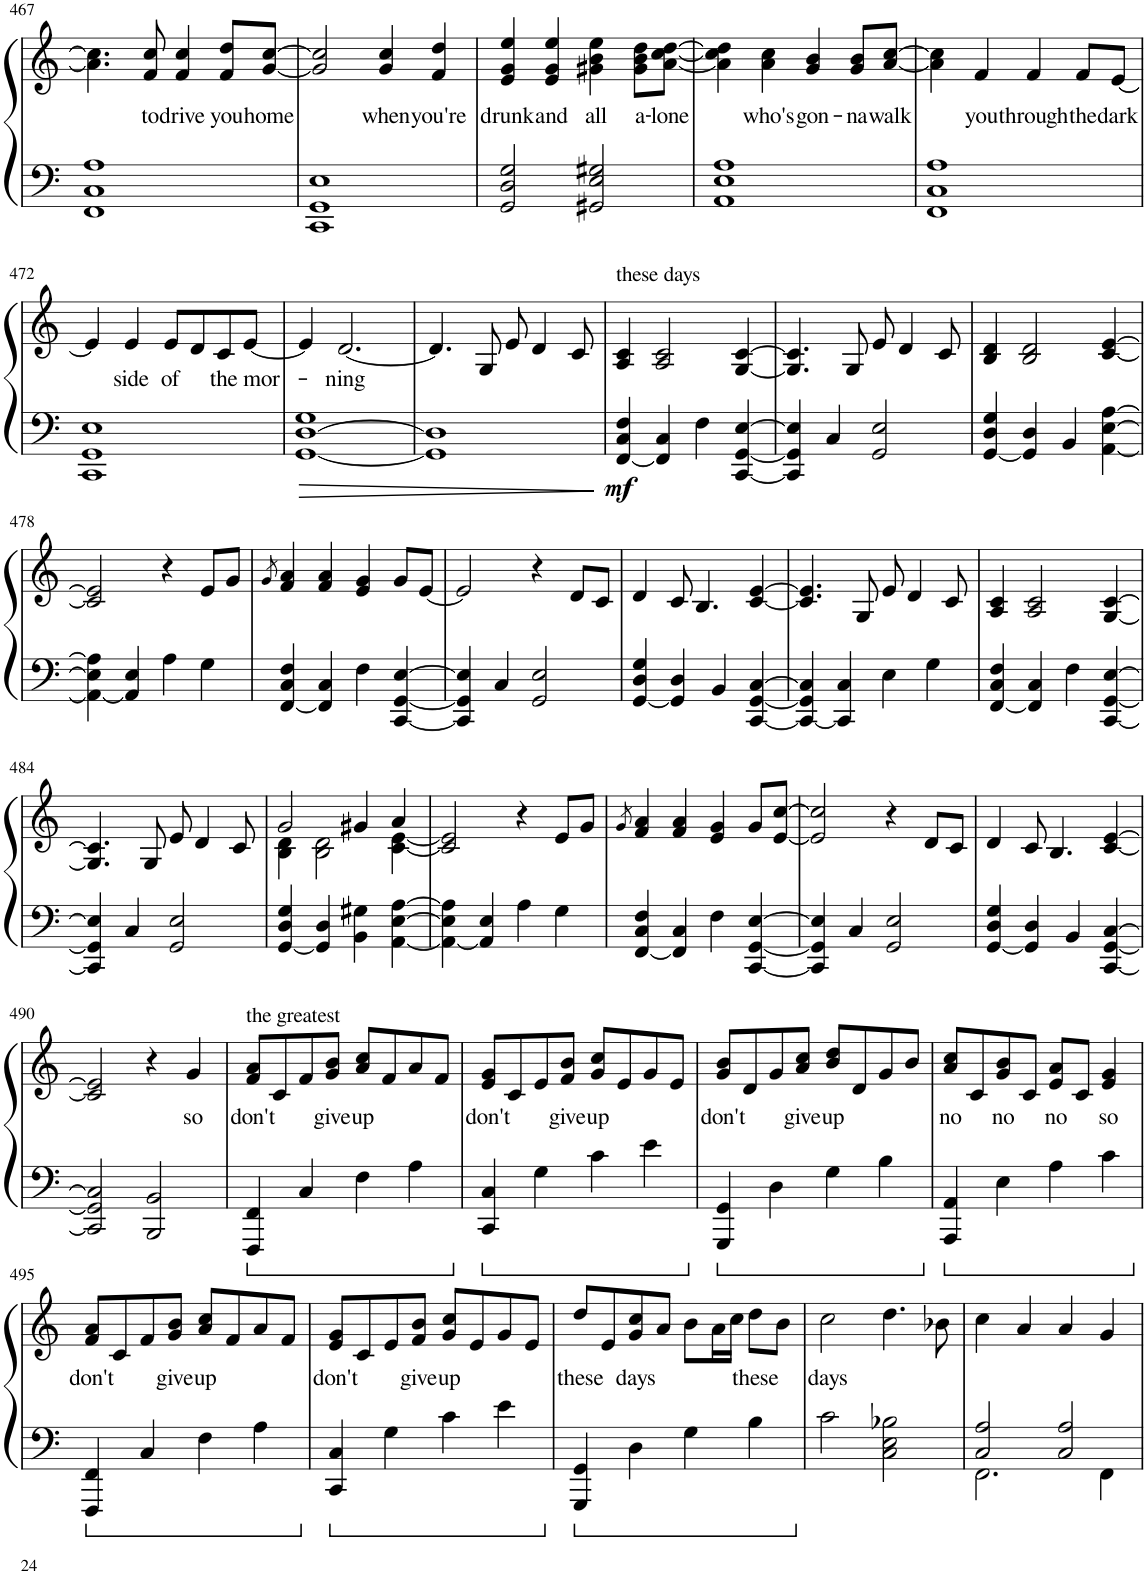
**kern	**kern	**text	**dynam
*part1	*part1	*part1	*part1
*staff2	*staff1	*staff1	*staff1/2
*I"Piano	*	*	*
*I'Pno.	*	*	*
!!LO:PB:g=z
*clefF4	*clefG2	*	*
*k[]	*k[]	*	*
*M4/4	*M4/4	*	*
=467	=467	=467	=467
1FF 1C 1A	4.a\] 4.cc\]	.	.
!	!	!LO:LY:b	!
.	8f/ 8cc/	to	.
!	!	!LO:LY:b	!
.	4f/ 4cc/	drive	.
!	!	!LO:LY:b	!
.	8f/ 8dd/L	you	.
!	!	!LO:LY:b	!
.	[8g/ [8cc/J	home	.
=468	=468	=468	=468
1CC 1GG 1E	2g/] 2cc/]	.	.
!	!	!LO:LY:b	!
.	4g/ 4cc/	when	.
!	!	!LO:LY:b	!
.	4f/ 4dd/	you're	.
=469	=469	=469	=469
!	!	!LO:LY:b	!
2GG/ 2D/ 2G/	4e/ 4g/ 4ee/	drunk	.
!	!	!LO:LY:b	!
.	4e/ 4g/ 4ee/	and	.
!	!	!LO:LY:b	!
2GG#X/ 2E/ 2G#X/	4g#X\ 4b\ 4ee\	all	.
!	!	!LO:LY:b	!
.	8g#\ 8b\ 8dd\L	a-	.
!	!	!LO:LY:b	!
.	[8a\ [8cc\ [8dd\J	-lone	.
=470	=470	=470	=470
1AA 1E 1A	4a\] 4cc\] 4dd\]	.	.
!	!	!LO:LY:b	!
.	4a\ 4cc\	who's	.
!	!	!LO:LY:b	!
.	4g/ 4b/	gon-	.
!	!	!LO:LY:b	!
.	8g/ 8b/L	-na	.
!	!	!LO:LY:b	!
.	[8a/ [8cc/J	walk	.
=471	=471	=471	=471
1FF 1C 1A	4a\] 4cc\]	.	.
!	!	!LO:LY:b	!
.	4f/	you	.
!	!	!LO:LY:b	!
.	4f/	through	.
!	!	!LO:LY:b	!
.	8f/L	the	.
!	!	!LO:LY:b	!
.	[8e/J	dark	.
!!LO:LB:g=z
=472	=472	=472	=472
1CC 1GG 1E	4e/]	.	.
!	!	!LO:LY:b	!
.	4e/	side	.
!	!	!LO:LY:b	!
.	8e/L	of	.
.	8d/	.	.
!	!	!LO:LY:b	!
.	8c/	the	.
!	!	!LO:LY:b	!
.	[8e/J	mor-	.
=473	=473	=473	=473
[1GG [1D 1G	4e/]	.	.
!	!	!LO:LY:b	!
.	[2.d/	-ning	.
=474	=474	=474	=474
1GG] 1D]	4.d/]	.	.
.	8G/	.	.
.	8e/	.	.
.	4d/	.	.
.	8c/	.	.
=475	=475	=475	=475
!	!LO:TX:a:t=these days	!	!
!	!	!	!LO:DY:b=2
[4FF/ 4C/ 4F/	4A/ 4c/	.	mf
4FF/] 4C/	2A/ 2c/	.	.
4F\	.	.	.
[4CC/ [4GG/ [4E/	[4G/ [4c/	.	.
=476	=476	=476	=476
4CC/] 4GG/] 4E/]	4.G/] 4.c/]	.	.
4C/	.	.	.
.	8G/	.	.
2GG/ 2E/	8e/	.	.
.	4d/	.	.
.	8c/	.	.
=477	=477	=477	=477
[4GG/ 4D/ 4G/	4B/ 4d/	.	.
4GG/] 4D/	2B/ 2d/	.	.
4BB/	.	.	.
[4AA\ [4E\ [4A\	[4c/ [4e/	.	.
!!LO:LB:g=z
=478	=478	=478	=478
4AA\_ 4E\] 4A\]	2c/] 2e/]	.	.
4AA/] 4E/	.	.	.
4A\	4r	.	.
4G\	8e/L	.	.
.	8g/J	.	.
=479	=479	=479	=479
.	8qg/	.	.
[4FF/ 4C/ 4F/	4f/ 4a/	.	.
4FF/] 4C/	4f/ 4a/	.	.
4F\	4e/ 4g/	.	.
[4CC/ [4GG/ [4E/	8g/L	.	.
.	[8e/J	.	.
=480	=480	=480	=480
4CC/] 4GG/] 4E/]	2e/]	.	.
4C/	.	.	.
2GG/ 2E/	4r	.	.
.	8d/L	.	.
.	8c/J	.	.
=481	=481	=481	=481
[4GG/ 4D/ 4G/	4d/	.	.
4GG/] 4D/	8c/	.	.
.	4.B/	.	.
4BB/	.	.	.
[4CC/ [4GG/ [4C/	[4c/ [4e/	.	.
=482	=482	=482	=482
4CC/_ 4GG/] 4C/]	4.c/] 4.e/]	.	.
4CC/] 4C/	.	.	.
.	8G/	.	.
4E\	8e/	.	.
.	4d/	.	.
4G\	.	.	.
.	8c/	.	.
=483	=483	=483	=483
[4FF/ 4C/ 4F/	4A/ 4c/	.	.
4FF/] 4C/	2A/ 2c/	.	.
4F\	.	.	.
[4CC/ [4GG/ [4E/	[4G/ [4c/	.	.
!!LO:LB:g=z
=484	=484	=484	=484
4CC/] 4GG/] 4E/]	4.G/] 4.c/]	.	.
4C/	.	.	.
.	8G/	.	.
2GG/ 2E/	8e/	.	.
.	4d/	.	.
.	8c/	.	.
=485	=485	=485	=485
*	*^	*	*
[4GG/ 4D/ 4G/	2g/	4B\ 4d\	.	.
4GG/] 4D/	.	2B\ 2d\	.	.
4BB\ 4G#X\	4g#X/	.	.	.
[4AA\ [4E\ [4A\	4a/	[4c\ [4e\	.	.
*	*v	*v	*	*
=486	=486	=486	=486
4AA\_ 4E\] 4A\]	2c/] 2e/]	.	.
4AA/] 4E/	.	.	.
4A\	4r	.	.
4G\	8e/L	.	.
.	8g/J	.	.
=487	=487	=487	=487
.	8qg/	.	.
[4FF/ 4C/ 4F/	4f/ 4a/	.	.
4FF/] 4C/	4f/ 4a/	.	.
4F\	4e/ 4g/	.	.
[4CC/ [4GG/ [4E/	8g/L	.	.
.	[8e/ [8cc/J	.	.
=488	=488	=488	=488
4CC/] 4GG/] 4E/]	2e/] 2cc/]	.	.
4C/	.	.	.
2GG/ 2E/	4r	.	.
.	8d/L	.	.
.	8c/J	.	.
=489	=489	=489	=489
[4GG/ 4D/ 4G/	4d/	.	.
4GG/] 4D/	8c/	.	.
.	4.B/	.	.
4BB/	.	.	.
[4CC/ [4GG/ [4C/	[4c/ [4e/	.	.
!!LO:LB:g=z
=490	=490	=490	=490
2CC/] 2GG/] 2C/]	2c/] 2e/]	.	.
2BBB/ 2BB/	4r	.	.
!	!	!LO:LY:b	!
.	4g/	so	.
=491	=491	=491	=491
!	!LO:TX:a:t=the greatest	!	!
!	!	!LO:LY:b	!
4FFF/ 4FF/	8f/ 8a/L	don't	.
.	8c/	.	.
4C/	8f/	.	.
!	!	!LO:LY:b	!
.	8g/ 8b/J	give	.
!	!	!LO:LY:b	!
4F\	8a/ 8cc/L	up	.
.	8f/	.	.
4A\	8a/	.	.
.	8f/J	.	.
=492	=492	=492	=492
!	!	!LO:LY:b	!
4CC/ 4C/	8e/ 8g/L	don't	.
.	8c/	.	.
4G\	8e/	.	.
!	!	!LO:LY:b	!
.	8f/ 8b/J	give	.
!	!	!LO:LY:b	!
4c\	8g/ 8cc/L	up	.
.	8e/	.	.
4e\	8g/	.	.
.	8e/J	.	.
=493	=493	=493	=493
!	!	!LO:LY:b	!
4GGG/ 4GG/	8g/ 8b/L	don't	.
.	8d/	.	.
4D\	8g/	.	.
!	!	!LO:LY:b	!
.	8a/ 8cc/J	give	.
!	!	!LO:LY:b	!
4G\	8b/ 8dd/L	up	.
.	8d/	.	.
4B\	8g/	.	.
.	8b/J	.	.
=494	=494	=494	=494
!	!	!LO:LY:b	!
4AAA/ 4AA/	8a/ 8cc/L	no	.
.	8c/	.	.
!	!	!LO:LY:b	!
4E\	8g/ 8b/	no	.
.	8c/J	.	.
!	!	!LO:LY:b	!
4A\	8e/ 8a/L	no	.
.	8c/J	.	.
!	!	!LO:LY:b	!
4c\	4e/ 4g/	so	.
!!LO:LB:g=z
=495	=495	=495	=495
!	!	!LO:LY:b	!
4FFF/ 4FF/	8f/ 8a/L	don't	.
.	8c/	.	.
4C/	8f/	.	.
!	!	!LO:LY:b	!
.	8g/ 8b/J	give	.
!	!	!LO:LY:b	!
4F\	8a/ 8cc/L	up	.
.	8f/	.	.
4A\	8a/	.	.
.	8f/J	.	.
=496	=496	=496	=496
!	!	!LO:LY:b	!
4CC/ 4C/	8e/ 8g/L	don't	.
.	8c/	.	.
4G\	8e/	.	.
!	!	!LO:LY:b	!
.	8f/ 8b/J	give	.
!	!	!LO:LY:b	!
4c\	8g/ 8cc/L	up	.
.	8e/	.	.
4e\	8g/	.	.
.	8e/J	.	.
=497	=497	=497	=497
!	!	!LO:LY:b	!
4GGG/ 4GG/	8dd/L	these	.
.	8e/	.	.
!	!	!LO:LY:b	!
4D\	8g/ 8cc/	days	.
.	8a/J	.	.
4G\	8b\L	.	.
.	16a\L	.	.
.	16cc\JJ	.	.
!	!	!LO:LY:b	!
4B\	8dd\L	these	.
.	8b\J	.	.
=498	=498	=498	=498
!	!	!LO:LY:b	!
2c\	2cc\	days	.
2C\ 2E\ 2B-X\	4.dd\	.	.
.	8b-X\	.	.
=499	=499	=499	=499
*^	*	*	*
2C/ 2A/	2.FF\	4cc\	.	.
.	.	4a/	.	.
2C/ 2A/	.	4a/	.	.
.	4FF\	4g/	.	.
*v	*v	*	*	*
=	=	=	=
*-	*-	*-	*-
